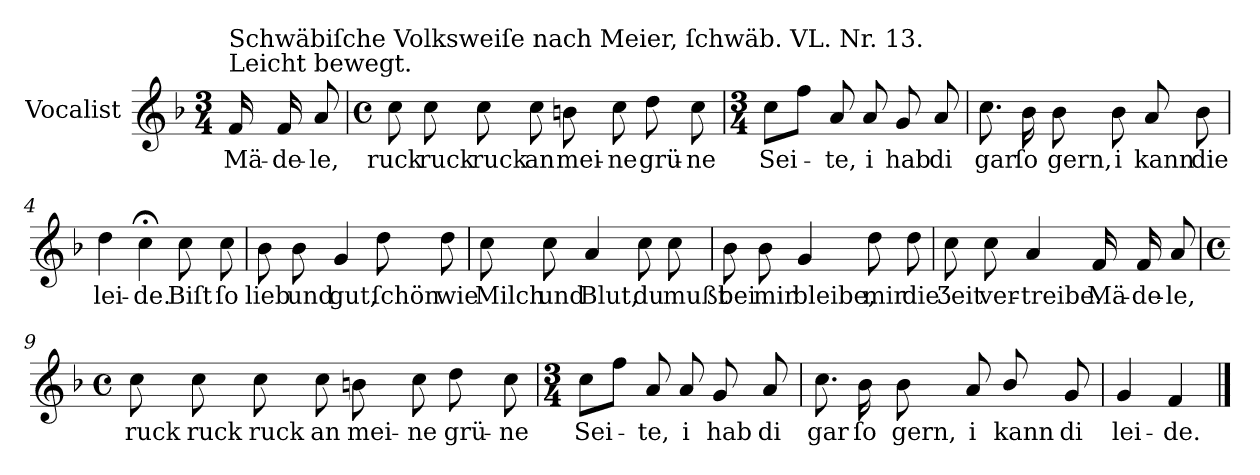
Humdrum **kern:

**kern	**text
*part1	*part1
*staff1	*staff1
*I"Vocalist	*
*k[b-]	*
*F:	*
*M3/4	*
=	=
!LO:TX:a:t=Leicht bewegt.	!
!LO:TX:a:t=Schwäbiſche Volksweiſe nach Meier, ſchwäb. VL. Nr. 13.	!
16f	Mä-
16f	-de-
8a	-le,
=1	=1
*M4/4	*
*met(c)	*
8cc	ruck
8cc	ruck
8cc	ruck
8cc	an
8bn	mei-
8cc	-ne
8dd	grü-
8cc	-ne
=2	=2
*M3/4	*
8ccL	Sei-
8ffJ	.
8a	-te,
8a	i
8g	hab
8a	di
=3	=3
8.cc	gar
16b-	ſo
8b-	gern,
8b-	i
8a	kann
8b-	die
=4	=4
4dd	lei-
4cc;<	-de.
8cc	Biſt
8cc	ſo
=5	=5
8b-	lieb
8b-	und
4g	gut,
8dd	ſchön
8dd	wie
=6	=6
8cc	Milch
8cc	und
4a	Blut,
8cc	du
8cc	mußt
=7	=7
8b-	bei
8b-	mir
4g	bleibe,
8dd	mir
8dd	die
=8	=8
8cc	Ʒeit
8cc	ver-
4a	-treibe.
16f	Mä-
16f	-de-
8a	-le,
=9	=9
*M4/4	*
*met(c)	*
8cc	ruck
8cc	ruck
8cc	ruck
8cc	an
8bn	mei-
8cc	-ne
8dd	grü-
8cc	-ne
=10	=10
*M3/4	*
8ccL	Sei-
8ffJ	.
8a	-te,
8a	i
8g	hab
8a	di
=11	=11
8.cc	gar
16b-	ſo
8b-	gern,
8a	i
8b-/	kann
8g	di
=12	=12
4g	lei-
4f	-de.
==	==
*-	*-
